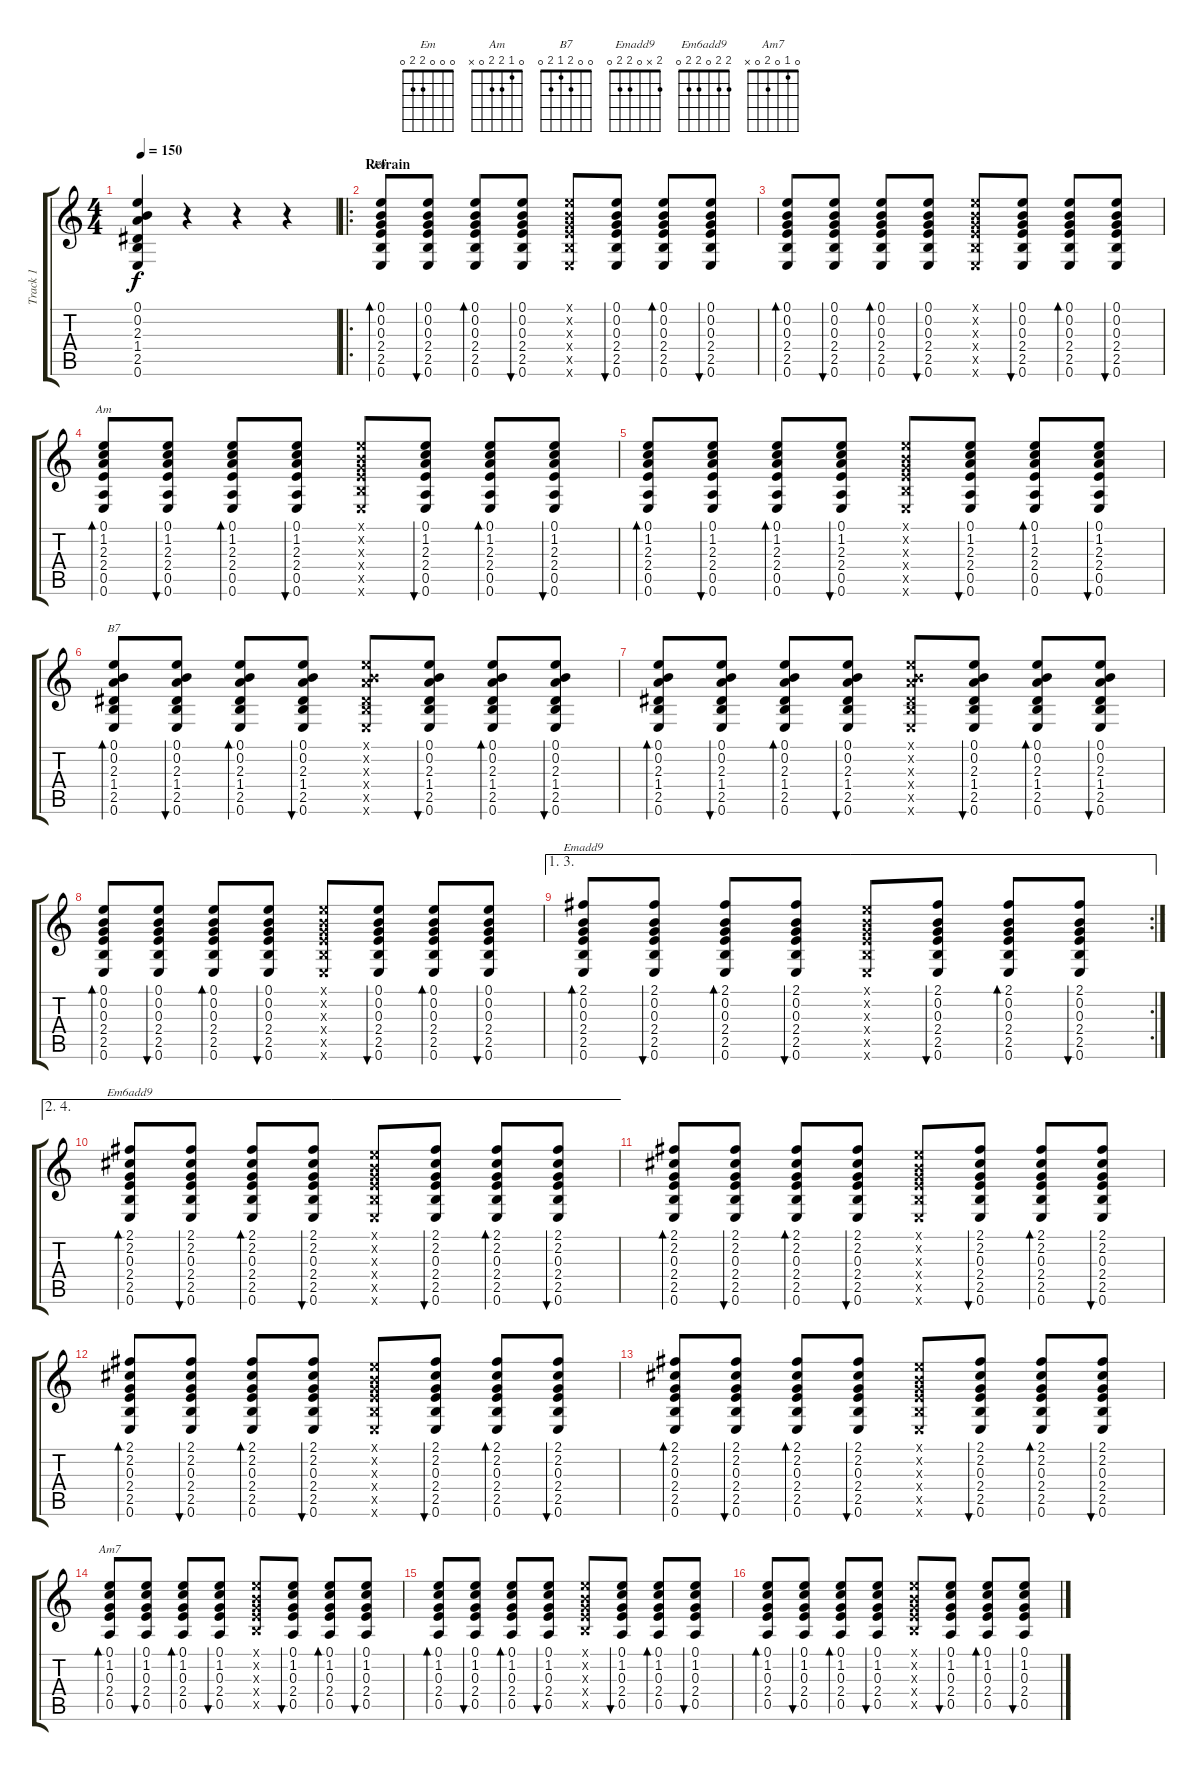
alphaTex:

\track ("Track 1" "Track 1") {instrument acousticguitarsteel}
\staff {score tabs}
\tuning (E4 B3 G3 D3 A2 E2) {hide}
\chord ("Em" 0 0 0 2 2 0)
\chord ("Am" 0 1 2 2 0 x)
\chord ("B7" 0 0 2 1 2 0)
\chord ("Emadd9" 2 x 0 2 2 0)
\chord ("Em6add9" 2 2 0 2 2 0)
\chord ("Am7" 0 1 0 2 0 x)
\ts (4 4)
\tempo 150
\clef g2
\ks c
(0.1 0.2 2.3 1.4 2.5 0.6).4{dy f} r.4 r.4 r.4 |
\ro
\section ("" "Refrain")
(0.1 0.2 0.3 2.4 2.5 0.6).8{bd 120 ch "Em"} (0.1 0.2 0.3 2.4 2.5 0.6).8{bu 120} (0.1 0.2 0.3 2.4 2.5 0.6).8{bd 120} (0.1 0.2 0.3 2.4 2.5 0.6).8{bu 120} (0.1{x} 0.2{x} 0.3{x} 2.4{x} 2.5{x} 0.6{x}).8 (0.1 0.2 0.3 2.4 2.5 0.6).8{bu 120} (0.1 0.2 0.3 2.4 2.5 0.6).8{bd 120} (0.1 0.2 0.3 2.4 2.5 0.6).8{bu 120} |
(0.1 0.2 0.3 2.4 2.5 0.6).8{bd 120} (0.1 0.2 0.3 2.4 2.5 0.6).8{bu 120} (0.1 0.2 0.3 2.4 2.5 0.6).8{bd 120} (0.1 0.2 0.3 2.4 2.5 0.6).8{bu 120} (0.1{x} 0.2{x} 0.3{x} 2.4{x} 2.5{x} 0.6{x}).8 (0.1 0.2 0.3 2.4 2.5 0.6).8{bu 120} (0.1 0.2 0.3 2.4 2.5 0.6).8{bd 120} (0.1 0.2 0.3 2.4 2.5 0.6).8{bu 120} |
(0.1 1.2 2.3 2.4 0.5 0.6).8{bd 120 ch "Am"} (0.1 1.2 2.3 2.4 0.5 0.6).8{bu 120} (0.1 1.2 2.3 2.4 0.5 0.6).8{bd 120} (0.1 1.2 2.3 2.4 0.5 0.6).8{bu 120} (0.1{x} 0.2{x} 0.3{x} 2.4{x} 2.5{x} 0.6{x}).8 (0.1 1.2 2.3 2.4 0.5 0.6).8{bu 120} (0.1 1.2 2.3 2.4 0.5 0.6).8{bd 120} (0.1 1.2 2.3 2.4 0.5 0.6).8{bu 120} |
(0.1 1.2 2.3 2.4 0.5 0.6).8{bd 120} (0.1 1.2 2.3 2.4 0.5 0.6).8{bu 120} (0.1 1.2 2.3 2.4 0.5 0.6).8{bd 120} (0.1 1.2 2.3 2.4 0.5 0.6).8{bu 120} (0.1{x} 0.2{x} 0.3{x} 2.4{x} 2.5{x} 0.6{x}).8 (0.1 1.2 2.3 2.4 0.5 0.6).8{bu 120} (0.1 1.2 2.3 2.4 0.5 0.6).8{bd 120} (0.1 1.2 2.3 2.4 0.5 0.6).8{bu 120} |
(0.1 0.2 2.3 1.4 2.5 0.6).8{bd 120 ch "B7"} (0.1 0.2 2.3 1.4 2.5 0.6).8{bu 120} (0.1 0.2 2.3 1.4 2.5 0.6).8{bd 120} (0.1 0.2 2.3 1.4 2.5 0.6).8{bu 120} (0.1{x} 0.2{x} 2.3{x} 1.4{x} 2.5{x} 0.6{x}).8 (0.1 0.2 2.3 1.4 2.5 0.6).8{bu 120} (0.1 0.2 2.3 1.4 2.5 0.6).8{bd 120} (0.1 0.2 2.3 1.4 2.5 0.6).8{bu 120} |
(0.1 0.2 2.3 1.4 2.5 0.6).8{bd 120} (0.1 0.2 2.3 1.4 2.5 0.6).8{bu 120} (0.1 0.2 2.3 1.4 2.5 0.6).8{bd 120} (0.1 0.2 2.3 1.4 2.5 0.6).8{bu 120} (0.1{x} 0.2{x} 2.3{x} 1.4{x} 2.5{x} 0.6{x}).8 (0.1 0.2 2.3 1.4 2.5 0.6).8{bu 120} (0.1 0.2 2.3 1.4 2.5 0.6).8{bd 120} (0.1 0.2 2.3 1.4 2.5 0.6).8{bu 120} |
(0.1 0.2 0.3 2.4 2.5 0.6).8{bd 120} (0.1 0.2 0.3 2.4 2.5 0.6).8{bu 120} (0.1 0.2 0.3 2.4 2.5 0.6).8{bd 120} (0.1 0.2 0.3 2.4 2.5 0.6).8{bu 120} (0.1{x} 0.2{x} 0.3{x} 2.4{x} 2.5{x} 0.6{x}).8 (0.1 0.2 0.3 2.4 2.5 0.6).8{bu 120} (0.1 0.2 0.3 2.4 2.5 0.6).8{bd 120} (0.1 0.2 0.3 2.4 2.5 0.6).8{bu 120} |
\ae (1 3)
\rc 2
(2.1 0.2 0.3 2.4 2.5 0.6).8{bd 120 ch "Emadd9"} (2.1 0.2 0.3 2.4 2.5 0.6).8{bu 120} (2.1 0.2 0.3 2.4 2.5 0.6).8{bd 120} (2.1 0.2 0.3 2.4 2.5 0.6).8{bu 120} (0.1{x} 0.2{x} 0.3{x} 2.4{x} 2.5{x} 0.6{x}).8 (2.1 0.2 0.3 2.4 2.5 0.6).8{bu 120} (2.1 0.2 0.3 2.4 2.5 0.6).8{bd 120} (2.1 0.2 0.3 2.4 2.5 0.6).8{bu 120} |
\ae (2 4)
(2.1 2.2 0.3 2.4 2.5 0.6).8{bd 120 ch "Em6add9"} (2.1 2.2 0.3 2.4 2.5 0.6).8{bu 120} (2.1 2.2 0.3 2.4 2.5 0.6).8{bd 120} (2.1 2.2 0.3 2.4 2.5 0.6).8{bu 120} (0.1{x} 0.2{x} 0.3{x} 2.4{x} 2.5{x} 0.6{x}).8 (2.1 2.2 0.3 2.4 2.5 0.6).8{bu 120} (2.1 2.2 0.3 2.4 2.5 0.6).8{bd 120} (2.1 2.2 0.3 2.4 2.5 0.6).8{bu 120} |
(2.1 2.2 0.3 2.4 2.5 0.6).8{bd 120} (2.1 2.2 0.3 2.4 2.5 0.6).8{bu 120} (2.1 2.2 0.3 2.4 2.5 0.6).8{bd 120} (2.1 2.2 0.3 2.4 2.5 0.6).8{bu 120} (0.1{x} 0.2{x} 0.3{x} 2.4{x} 2.5{x} 0.6{x}).8 (2.1 2.2 0.3 2.4 2.5 0.6).8{bu 120} (2.1 2.2 0.3 2.4 2.5 0.6).8{bd 120} (2.1 2.2 0.3 2.4 2.5 0.6).8{bu 120} |
(2.1 2.2 0.3 2.4 2.5 0.6).8{bd 120} (2.1 2.2 0.3 2.4 2.5 0.6).8{bu 120} (2.1 2.2 0.3 2.4 2.5 0.6).8{bd 120} (2.1 2.2 0.3 2.4 2.5 0.6).8{bu 120} (0.1{x} 0.2{x} 0.3{x} 2.4{x} 2.5{x} 0.6{x}).8 (2.1 2.2 0.3 2.4 2.5 0.6).8{bu 120} (2.1 2.2 0.3 2.4 2.5 0.6).8{bd 120} (2.1 2.2 0.3 2.4 2.5 0.6).8{bu 120} |
(2.1 2.2 0.3 2.4 2.5 0.6).8{bd 120} (2.1 2.2 0.3 2.4 2.5 0.6).8{bu 120} (2.1 2.2 0.3 2.4 2.5 0.6).8{bd 120} (2.1 2.2 0.3 2.4 2.5 0.6).8{bu 120} (0.1{x} 0.2{x} 0.3{x} 2.4{x} 2.5{x} 0.6{x}).8 (2.1 2.2 0.3 2.4 2.5 0.6).8{bu 120} (2.1 2.2 0.3 2.4 2.5 0.6).8{bd 120} (2.1 2.2 0.3 2.4 2.5 0.6).8{bu 120} |
(0.1 1.2 0.3 2.4 0.5).8{bd 120 ch "Am7"} (0.1 1.2 0.3 2.4 0.5).8{bu 120} (0.1 1.2 0.3 2.4 0.5).8{bd 120} (0.1 1.2 0.3 2.4 0.5).8{bu 120} (0.1{x} 0.2{x} 0.3{x} 2.4{x} 2.5{x}).8 (0.1 1.2 0.3 2.4 0.5).8{bu 120} (0.1 1.2 0.3 2.4 0.5).8{bd 120} (0.1 1.2 0.3 2.4 0.5).8{bu 120} |
(0.1 1.2 0.3 2.4 0.5).8{bd 120} (0.1 1.2 0.3 2.4 0.5).8{bu 120} (0.1 1.2 0.3 2.4 0.5).8{bd 120} (0.1 1.2 0.3 2.4 0.5).8{bu 120} (0.1{x} 0.2{x} 0.3{x} 2.4{x} 2.5{x}).8 (0.1 1.2 0.3 2.4 0.5).8{bu 120} (0.1 1.2 0.3 2.4 0.5).8{bd 120} (0.1 1.2 0.3 2.4 0.5).8{bu 120} |
(0.1 1.2 0.3 2.4 0.5).8{bd 120} (0.1 1.2 0.3 2.4 0.5).8{bu 120} (0.1 1.2 0.3 2.4 0.5).8{bd 120} (0.1 1.2 0.3 2.4 0.5).8{bu 120} (0.1{x} 0.2{x} 0.3{x} 2.4{x} 2.5{x}).8 (0.1 1.2 0.3 2.4 0.5).8{bu 120} (0.1 1.2 0.3 2.4 0.5).8{bd 120} (0.1 1.2 0.3 2.4 0.5).8{bu 120}
